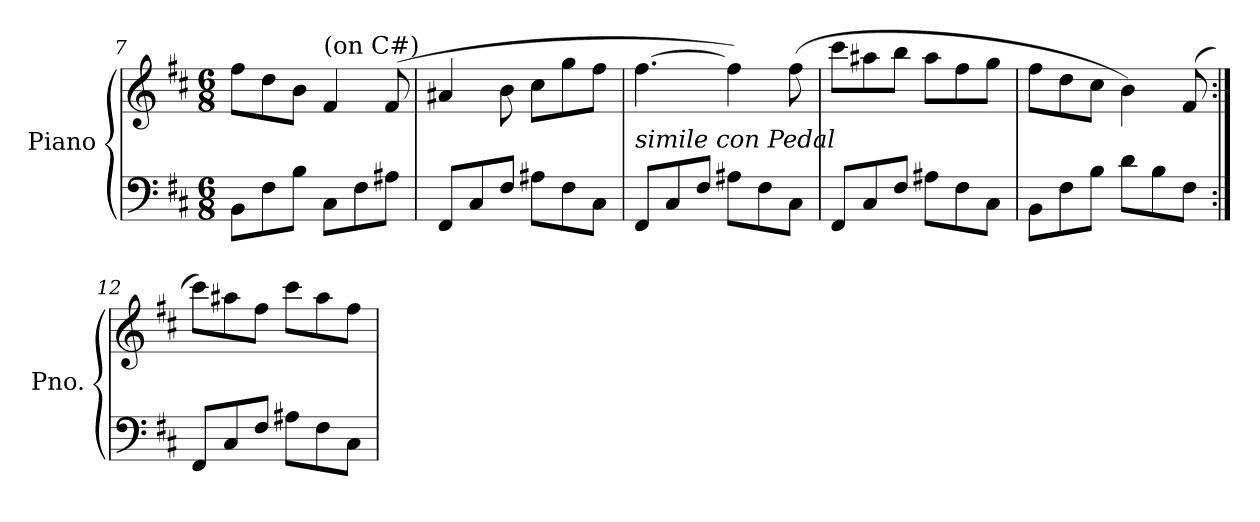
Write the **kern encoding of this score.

**kern	**kern
*part1	*part1
*staff2	*staff1
*I"Piano	*
*I'Pno.	*
*clefF4	*clefG2
*k[f#c#]	*k[f#c#]
*M6/8	*M6/8
=7	=7
8BB\L	8ff#\L
8F#\	8dd\
8B\J	8b\J
!	!LO:TX:a:t=(on C#)
8C#\L	4f#/
8F#\	.
8A#X\J	(8f#/
=8	=8
8FF#/L	4a#X/
8C#/	.
8F#/J	8b\
8A#X\L	8cc#\L
8F#\	8gg\
8C#\J	8ff#\J
=9	=9
!LO:TX:a:i:t=simile con Pedal	!
8FF#/L	[4.ff#\
8C#/	.
8F#/J	.
8A#X\L	4ff#\])
8F#\	.
8C#\J	(8ff#\
!!LO:LB:g=z
=10	=10
8FF#/L	8ccc#\L
8C#/	8aa#X\
8F#/J	8bb\J
8A#X\L	8aa#\L
8F#\	8ff#\
8C#\J	8gg\J
=11	=11
8BB\L	8ff#\L
8F#\	8dd\
8B\J	8cc#\J
8d\L	4b\)
8B\	.
8F#\J	(>8f#/
=12:|!	=12:|!
8FF#/L	8ccc#\L)
8C#/	8aa#X\
8F#/J	8ff#\J
8A#X\L	8ccc#\L
8F#\	8aa#\
8C#\J	8ff#\J
=	=
*-	*-
